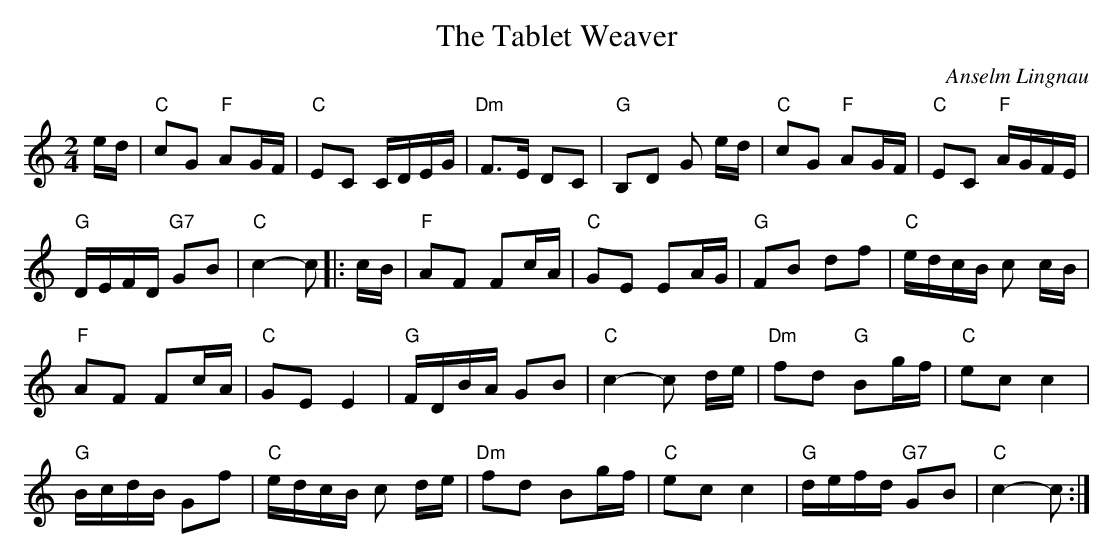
X:1
T:The Tablet Weaver
C:Anselm Lingnau
M:2/4
L:1/16
K:C
ed|"C"c2G2 "F"A2GF|"C"E2C2 CDEG|"Dm"F3E D2C2|"G"B,2D2 G2 ed|\
   "C"c2G2 "F"A2GF|"C"E2C2 "F"AGFE|
                                   "G"DEFD "G7"G2B2|"C"c4-c2 \
|:cB|"F"A2F2 F2cA|"C"G2E2 E2AG|"G"F2B2 d2f2|"C"edcB c2 cB|
     "F"A2F2 F2cA|"C"G2E2 E4|"G"FDBA G2B2|"C"c4-c2 de|\
     "Dm"f2d2 "G"B2gf|"C"e2c2 c4|
                                 "G"BcdB G2f2|"C"edcB c2 de|\
     "Dm"f2d2 B2gf|"C"e2c2 c4|"G"defd "G7"G2B2|"C"c4-c2:|
